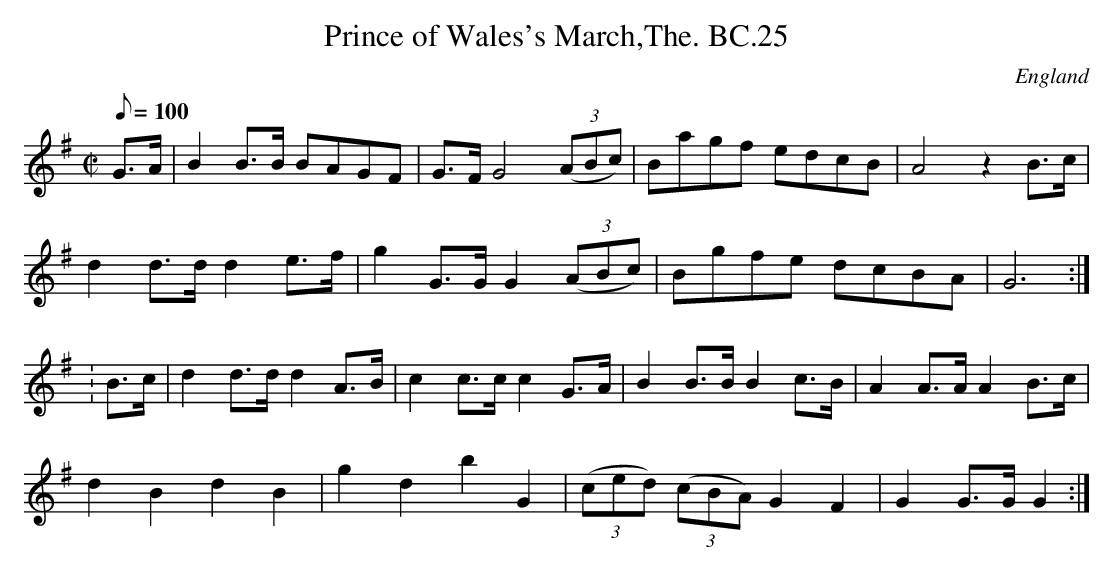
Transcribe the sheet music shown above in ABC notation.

X:1
T:Prince of Wales's March,The. BC.25
M:C|
L:1/8
Q:100
O:England
K:G
G>A | B2 B>B BAGF | G>F G4 ((3ABc) | Bagf edcB | A4 z2 B>c |!
 d2 d>d d2 e>f | g2 G>G G2 ((3ABc) | Bgfe dcBA | G6 :|!:
B>c | d2 d>d d2 A>B | c2 c>c c2 G>A | B2 B>B B2 c>B | A2 A>A A2 B>c |!
 d2 B2 d2 B2 | g2 d2 b2 G2 | ((3ced) ((3cBA) G2 F2 | G2 G>G G2 :|]
